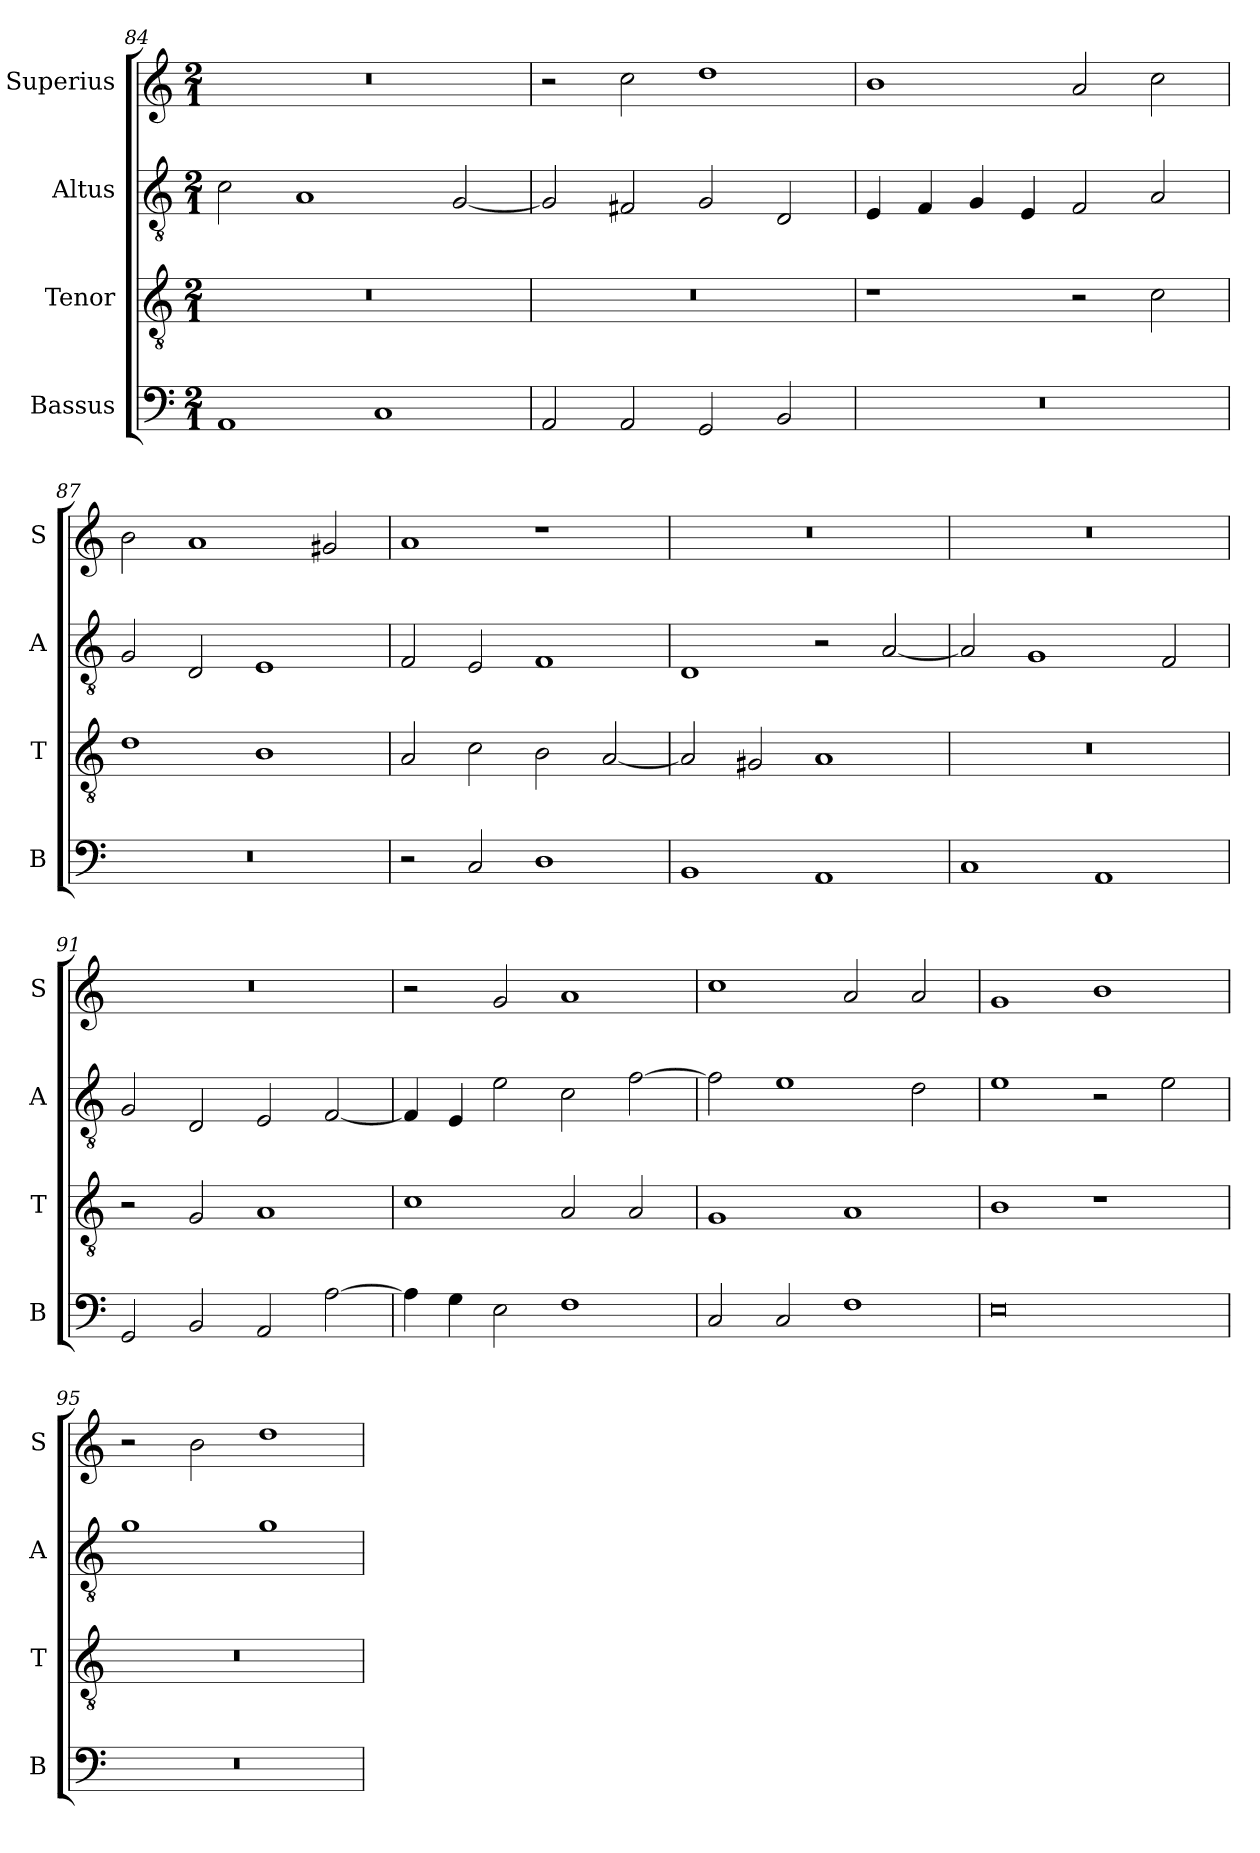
**kern	**kern	**kern	**kern
*part4	*part3	*part2	*part1
*staff4	*staff3	*staff2	*staff1
*I"Bassus	*I"Tenor	*I"Altus	*I"Superius
*I'B	*I'T	*I'A	*I'S
*clefF4	*clefGv2	*clefGv2	*clefG2
*k[]	*k[]	*k[]	*k[]
*C:	*C:	*C:	*C:
*M2/1	*M2/1	*M2/1	*M2/1
=84	=84	=84	=84
1AA	0r	2c	0r
.	.	1A	.
1C	.	.	.
.	.	[2G	.
=85	=85	=85	=85
2AA	0r	2G]	2r
2AA	.	2F#X	2cc
2GG	.	2G	1dd
2BB	.	2D	.
=86	=86	=86	=86
0r	1r	4E	1b
.	.	4F	.
.	.	4G	.
.	.	4E	.
.	2r	2F	2a
.	2c	2A	2cc
=87	=87	=87	=87
0r	1d	2G	2b
.	.	2D	1a
.	1B	1E	.
.	.	.	2g#X
=88	=88	=88	=88
2r	2A	2F	1a
2C	2c	2E	.
1D	2B	1F	1r
.	[2A	.	.
=89	=89	=89	=89
1BB	2A]	1D	0r
.	2G#X	.	.
1AA	1A	2r	.
.	.	[2A	.
=90	=90	=90	=90
1C	0r	2A]	0r
.	.	1G	.
1AA	.	.	.
.	.	2F	.
=91	=91	=91	=91
2GG	2r	2G	0r
2BB	2G	2D	.
2AA	1A	2E	.
[2A	.	[2F	.
=92	=92	=92	=92
4A]	1c	4F]	2r
4G	.	4E	.
2E	.	2e	2g
1F	2A	2c	1a
.	2A	[2f	.
=93	=93	=93	=93
2C	1G	2f]	1cc
2C	.	1e	.
1F	1A	.	2a
.	.	2d	2a
=94	=94	=94	=94
0E	1B	1e	1g
.	1r	2r	1b
.	.	2e	.
=95	=95	=95	=95
0r	0r	1g	2r
.	.	.	2b
.	.	1g	1dd
=	=	=	=
*-	*-	*-	*-
